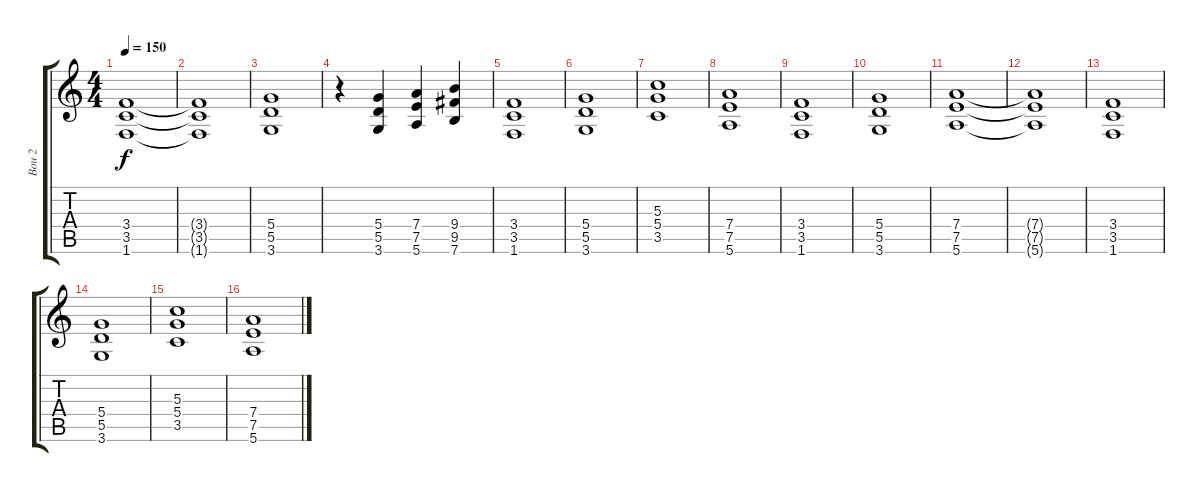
\track ("Bou 2" "Bou 2") {instrument distortionguitar}
\staff {score tabs}
\tuning (E4 B3 G3 D3 A2 E2) {hide}
\ts (4 4)
\tempo 150
\clef g2
\ks c
(3.4 3.5 1.6).1{dy f} |
(3.4{t} 3.5{t} 1.6{t}).1 |
(5.4 5.5 3.6).1 |
r.4 (5.4 5.5 3.6).4 (7.4 7.5 5.6).4 (9.4 9.5 7.6).4 |
(3.4 3.5 1.6).1 |
(5.4 5.5 3.6).1 |
(5.3 5.4 3.5).1 |
(7.4 7.5 5.6).1 |
(3.4 3.5 1.6).1 |
(5.4 5.5 3.6).1 |
(7.4 7.5 5.6).1 |
(7.4{t} 7.5{t} 5.6{t}).1 |
(3.4 3.5 1.6).1 |
(5.4 5.5 3.6).1 |
(5.3 5.4 3.5).1 |
(7.4 7.5 5.6).1
